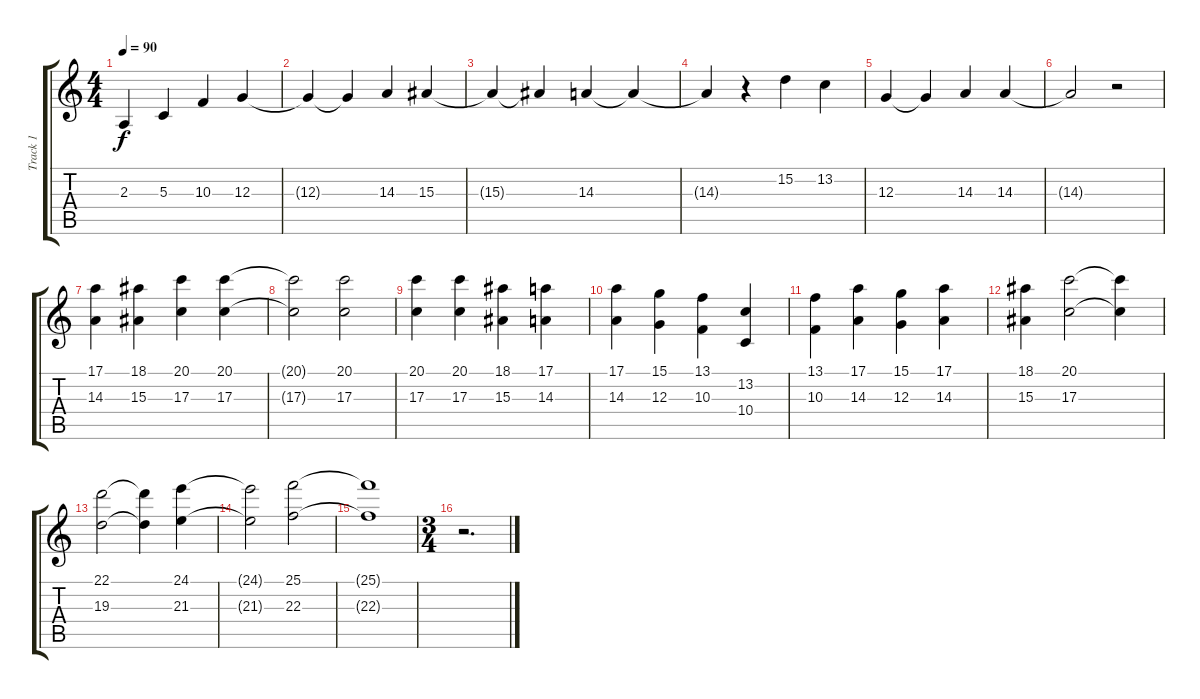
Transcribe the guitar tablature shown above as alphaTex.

\track ("Track 1" "Track 1") {instrument stringensemble2}
\staff {score tabs}
\tuning (E4 B3 G3 D3 A2 E2) {hide}
\ts (4 4)
\tempo 90
\clef g2
\ks c
2.3.4{dy f} 5.3.4 10.3.4 12.3.4 |
12.3{t}.4 12.3{t}.4 14.3.4 15.3.4 |
15.3{t}.4 15.3{t}.4 14.3.4 14.3{t}.4 |
14.3{t}.4 r.4 15.2.4 13.2.4 |
12.3.4 12.3{t}.4 14.3.4 14.3.4 |
14.3{t}.2 r.2 |
(17.1 14.3).4 (18.1 15.3).4 (20.1 17.3).4 (20.1 17.3).4 |
(20.1{t} 17.3{t}).2 (20.1 17.3).2 |
(20.1 17.3).4 (20.1 17.3).4 (18.1 15.3).4 (17.1 14.3).4 |
(17.1 14.3).4 (15.1 12.3).4 (13.1 10.3).4 (13.2 10.4).4 |
(13.1 10.3).4 (17.1 14.3).4 (15.1 12.3).4 (17.1 14.3).4 |
(18.1 15.3).4 (20.1 17.3).2 (20.1{t} 17.3{t}).4 |
(22.1 19.3).2 (22.1{t} 19.3{t}).4 (24.1 21.3).4 |
(24.1{t} 21.3{t}).2 (25.1 22.3).2 |
(25.1{t} 22.3{t}).1 |
\ts (3 4)
r.2{d}
